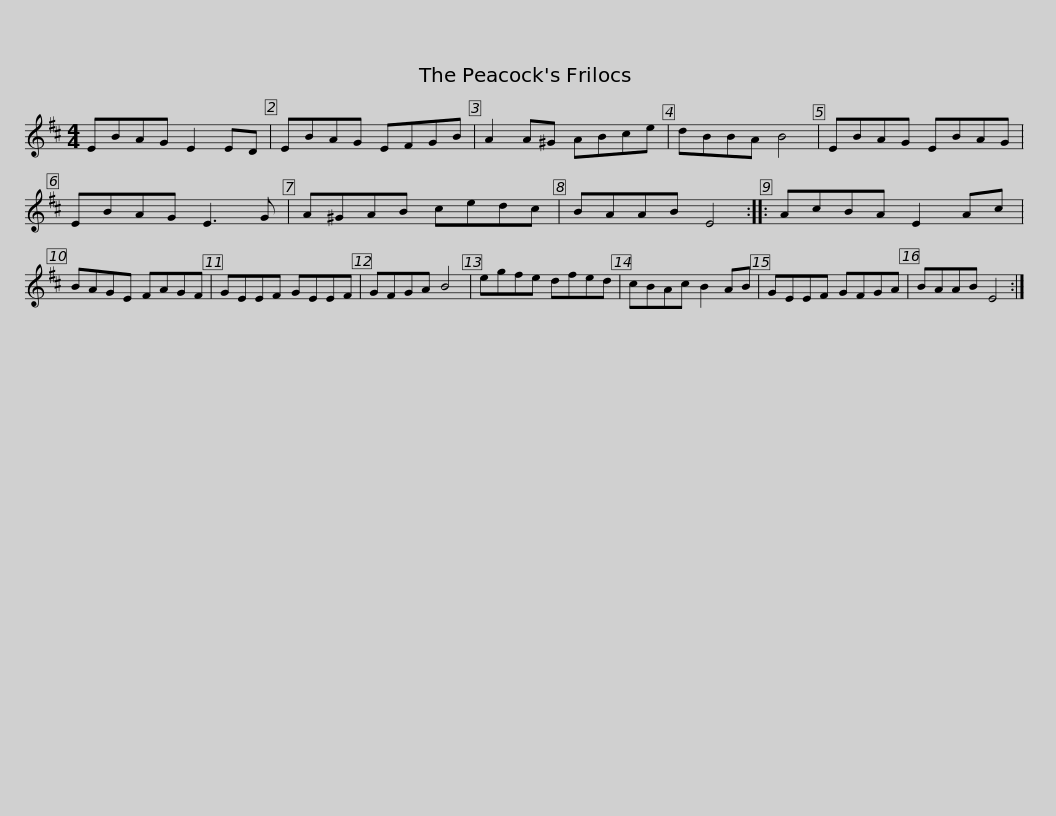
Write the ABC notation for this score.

X:1
L:1/8
M:4/4
I:linebreak $
K:D
V:1 treble
V:1
 EBAG E2 ED | EBAG EFGB | A2 A^G ABce | dBBA B4 | EBAG EBAG | %5
 EBAG E3 G |$ A^GAB cedc | BAAB E4 :: AcBA E2 Ac | BAGE FAGF | %10
 GEEF GEEF | GFGA B4 |$ egfe dfed | cBAc B2 AB | GEEF GFGA | %15
 BAAB E4 :| %16
